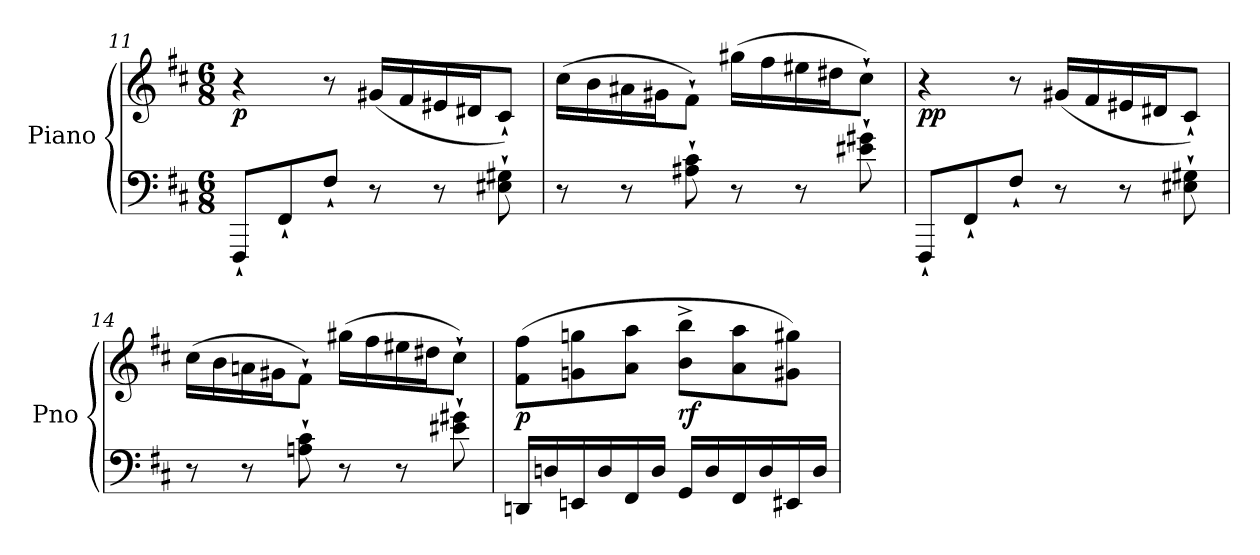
**kern	**kern	**dynam
*part1	*part1	*part1
*staff2	*staff1	*staff1/2
*I"Piano	*	*
*I'Pno	*	*
*clefF4	*clefG2	*
*k[f#c#]	*k[f#c#]	*
*M6/8	*M6/8	*
=11	=11	=11
!	!	!LO:DY:b
8FFF#`/L	4r	p
8FF#`/	.	.
8F#`/J	8r	.
8r	(16g#X/LL	.
.	16f#/	.
8r	16e#X/	.
.	16d#X/J	.
8E#X\` 8G#X\`	8c#`/J)	.
!!LO:LB:g=z
=12	=12	=12
8r	(16cc#\LL	.
.	16b\	.
8r	16a#X\	.
.	16g#X\J	.
8A#X\` 8c#\`	8f#`\J)	.
8r	(16gg#X\LL	.
.	16ff#\	.
8r	16ee#X\	.
.	16dd#X\J	.
8e#X\` 8g#X\`	8cc#`\J)	.
=13	=13	=13
!	!	!LO:DY:b
8FFF#`/L	4r	pp
8FF#`/	.	.
8F#`/J	8r	.
8r	(16g#X/LL	.
.	16f#/	.
8r	16e#X/	.
.	16d#X/J	.
8E#X\` 8G#X\`	8c#`/J)	.
=14	=14	=14
8r	(16cc#\LL	.
.	16b\	.
8r	16an\	.
.	16g#X\J	.
8An\` 8c#\`	8f#`\J)	.
8r	(16gg#X\LL	.
.	16ff#\	.
8r	16ee#X\	.
.	16dd#X\J	.
8e#X\` 8g#X\`	8cc#`\J)	.
=15	=15	=15
!	!	!LO:DY:b
16DDn/LL	(8f#\ 8ff#\L	p
16Dn/	.	.
16EEn/	8gn\ 8ggn\	.
16D/	.	.
16FF#/	8a\ 8aa\J	.
16D/JJ	.	.
!	!	!LO:DY:b
16GG/LL	8b\^ 8bb\^L	rf
16D/	.	.
16FF#/	8a\ 8aa\	.
16D/	.	.
16EE#X/	8g#X\ 8gg#X\J)	.
16D/JJ	.	.
=	=	=
*-	*-	*-
